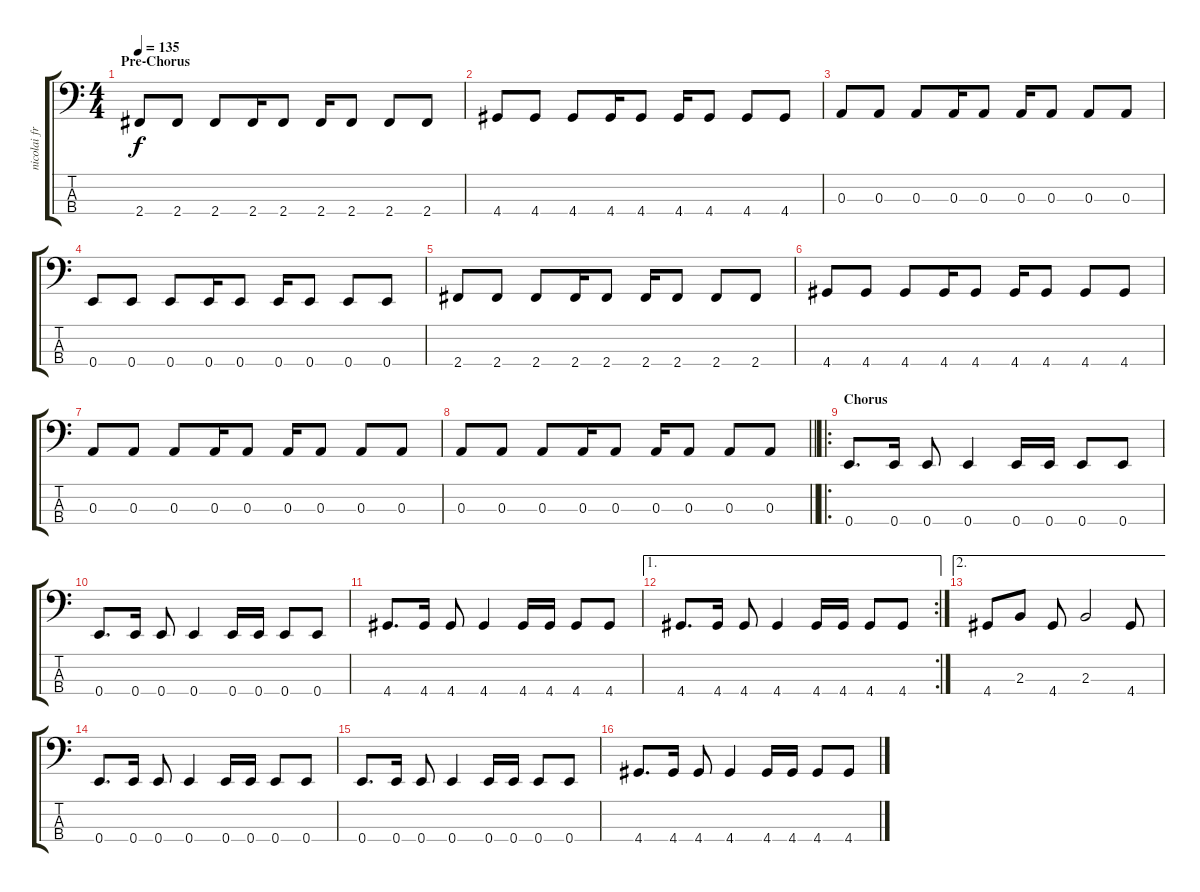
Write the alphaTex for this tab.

\track ("nicolai fraiture" "nicolai fr") {instrument electricbasspick}
\staff {score tabs}
\tuning (G2 D2 A1 E1) {hide}
\ts (4 4)
\section ("" "Pre-Chorus")
\tempo 135
\clef f4
\ks c
2.4.8{dy f} 2.4.8 2.4.8 2.4.16 2.4.8 2.4.16 2.4.8 2.4.8 2.4.8 |
4.4.8 4.4.8 4.4.8 4.4.16 4.4.8 4.4.16 4.4.8 4.4.8 4.4.8 |
0.3.8 0.3.8 0.3.8 0.3.16 0.3.8 0.3.16 0.3.8 0.3.8 0.3.8 |
0.4.8 0.4.8 0.4.8 0.4.16 0.4.8 0.4.16 0.4.8 0.4.8 0.4.8 |
2.4.8 2.4.8 2.4.8 2.4.16 2.4.8 2.4.16 2.4.8 2.4.8 2.4.8 |
4.4.8 4.4.8 4.4.8 4.4.16 4.4.8 4.4.16 4.4.8 4.4.8 4.4.8 |
0.3.8 0.3.8 0.3.8 0.3.16 0.3.8 0.3.16 0.3.8 0.3.8 0.3.8 |
\barLineRight lightlight
0.3.8 0.3.8 0.3.8 0.3.16 0.3.8 0.3.16 0.3.8 0.3.8 0.3.8 |
\ro
\section ("" "Chorus")
0.4.8{d} 0.4.16 0.4.8 0.4.4 0.4.16 0.4.16 0.4.8 0.4.8 |
0.4.8{d} 0.4.16 0.4.8 0.4.4 0.4.16 0.4.16 0.4.8 0.4.8 |
4.4.8{d} 4.4.16 4.4.8 4.4.4 4.4.16 4.4.16 4.4.8 4.4.8 |
\ae 1
\rc 2
4.4.8{d} 4.4.16 4.4.8 4.4.4 4.4.16 4.4.16 4.4.8 4.4.8 |
\ae 2
4.4.8 2.3.8 4.4.8 2.3.2 4.4.8 |
0.4.8{d} 0.4.16 0.4.8 0.4.4 0.4.16 0.4.16 0.4.8 0.4.8 |
0.4.8{d} 0.4.16 0.4.8 0.4.4 0.4.16 0.4.16 0.4.8 0.4.8 |
4.4.8{d} 4.4.16 4.4.8 4.4.4 4.4.16 4.4.16 4.4.8 4.4.8
